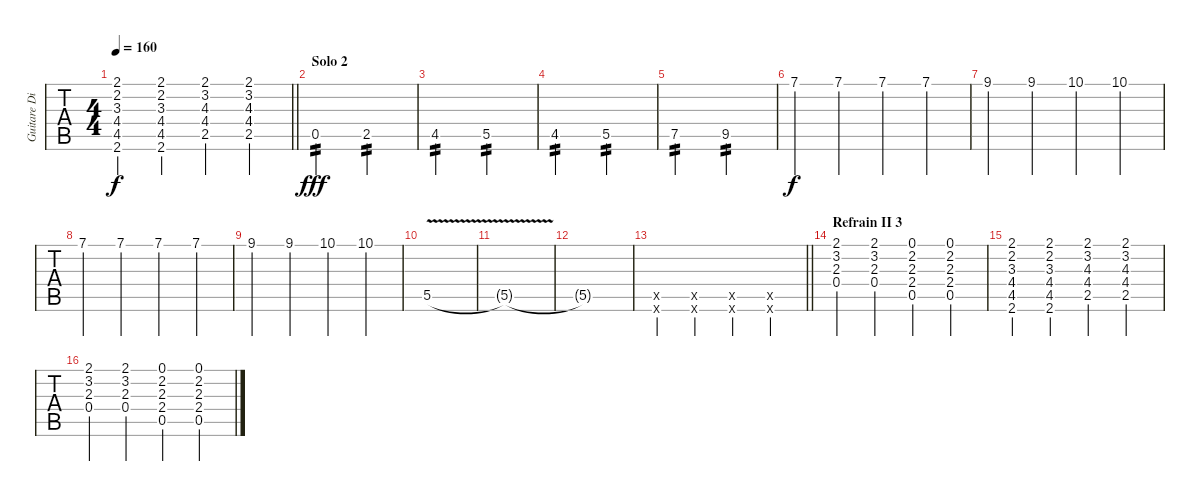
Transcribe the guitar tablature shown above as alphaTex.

\track ("Guitare Disto" "Guitare Di") {instrument distortionguitar}
\staff {tabs}
\tuning (E4 B3 G3 D3 A2 E2) {hide}
\ts (4 4)
\tempo 160
\clef g2
\barLineRight lightlight
\ks c
(2.1 2.2 3.3 4.4 4.5 2.6).4{dy f} (2.1 2.2 3.3 4.4 4.5 2.6).4 (2.1 3.2 4.3 4.4 2.5).4 (2.1 3.2 4.3 4.4 2.5).4 |
\section ("" "Solo 2")
0.5.2{tp 2 dy fff} 2.5.2{tp 2} |
4.5.2{tp 2} 5.5.2{tp 2} |
4.5.2{tp 2} 5.5.2{tp 2} |
7.5.2{tp 2} 9.5.2{tp 2} |
7.1.4{dy f} 7.1.4 7.1.4 7.1.4 |
9.1.4 9.1.4 10.1.4 10.1.4 |
7.1.4 7.1.4 7.1.4 7.1.4 |
9.1.4 9.1.4 10.1.4 10.1.4 |
5.5{v}.1 |
5.5{t}.1 |
5.5{t}.1 |
\barLineRight lightlight
(0.5{x} 0.6{x}).4 (0.5{x} 0.6{x}).4 (0.5{x} 0.6{x}).4 (0.5{x} 0.6{x}).4 |
\section ("" "Refrain II 3")
(2.1 3.2 2.3 0.4).4 (2.1 3.2 2.3 0.4).4 (0.1 2.2 2.3 2.4 0.5).4 (0.1 2.2 2.3 2.4 0.5).4 |
(2.1 2.2 3.3 4.4 4.5 2.6).4 (2.1 2.2 3.3 4.4 4.5 2.6).4 (2.1 3.2 4.3 4.4 2.5).4 (2.1 3.2 4.3 4.4 2.5).4 |
(2.1 3.2 2.3 0.4).4 (2.1 3.2 2.3 0.4).4 (0.1 2.2 2.3 2.4 0.5).4 (0.1 2.2 2.3 2.4 0.5).4
